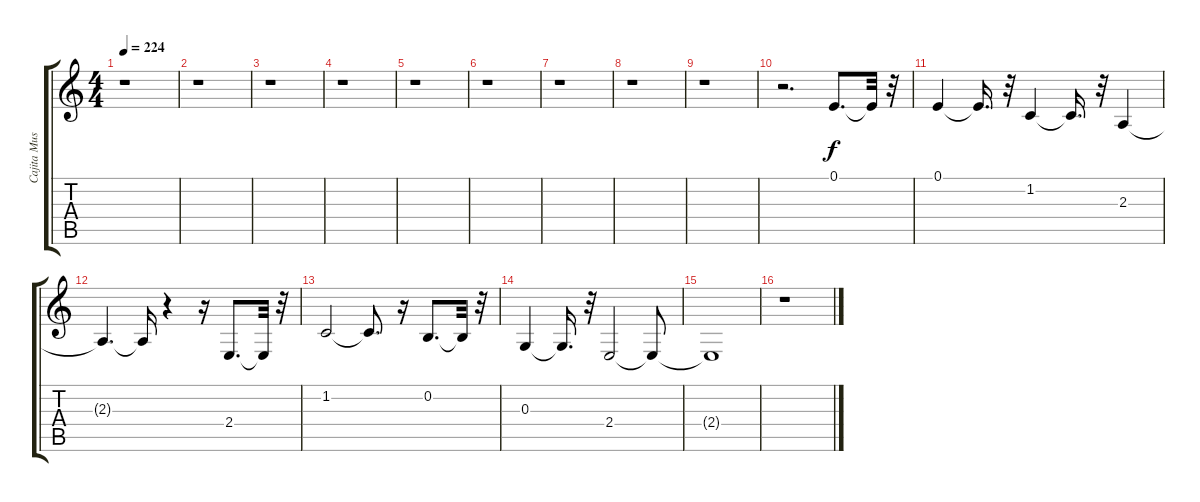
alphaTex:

\track ("Cajita Musical" "Cajita Mus") {instrument musicbox}
\staff {score tabs}
\tuning (E4 B3 G3 D3 A2 E2) {hide}
\ts (4 4)
\tempo 224
\clef g2
\ks c
r.1{dy f} |
r.1 |
r.1 |
r.1 |
r.1 |
r.1 |
r.1 |
r.1 |
r.1 |
r.2{d} 0.1.8{d} 0.1{t}.32 r.32 |
0.1.4 0.1{t}.16{d} r.32 1.2.4 1.2{t}.16{d} r.32 2.3.4 |
2.3{t}.4{d} 2.3{t}.16 r.4 r.16 2.4.8{d} 2.4{t}.32 r.32 |
1.2.2 1.2{t}.8{d} r.16 0.2.8{d} 0.2{t}.32 r.32 |
0.3.4 0.3{t}.16{d} r.32 2.4.2 2.4{t}.8 |
2.4{t}.1 |
r.1
